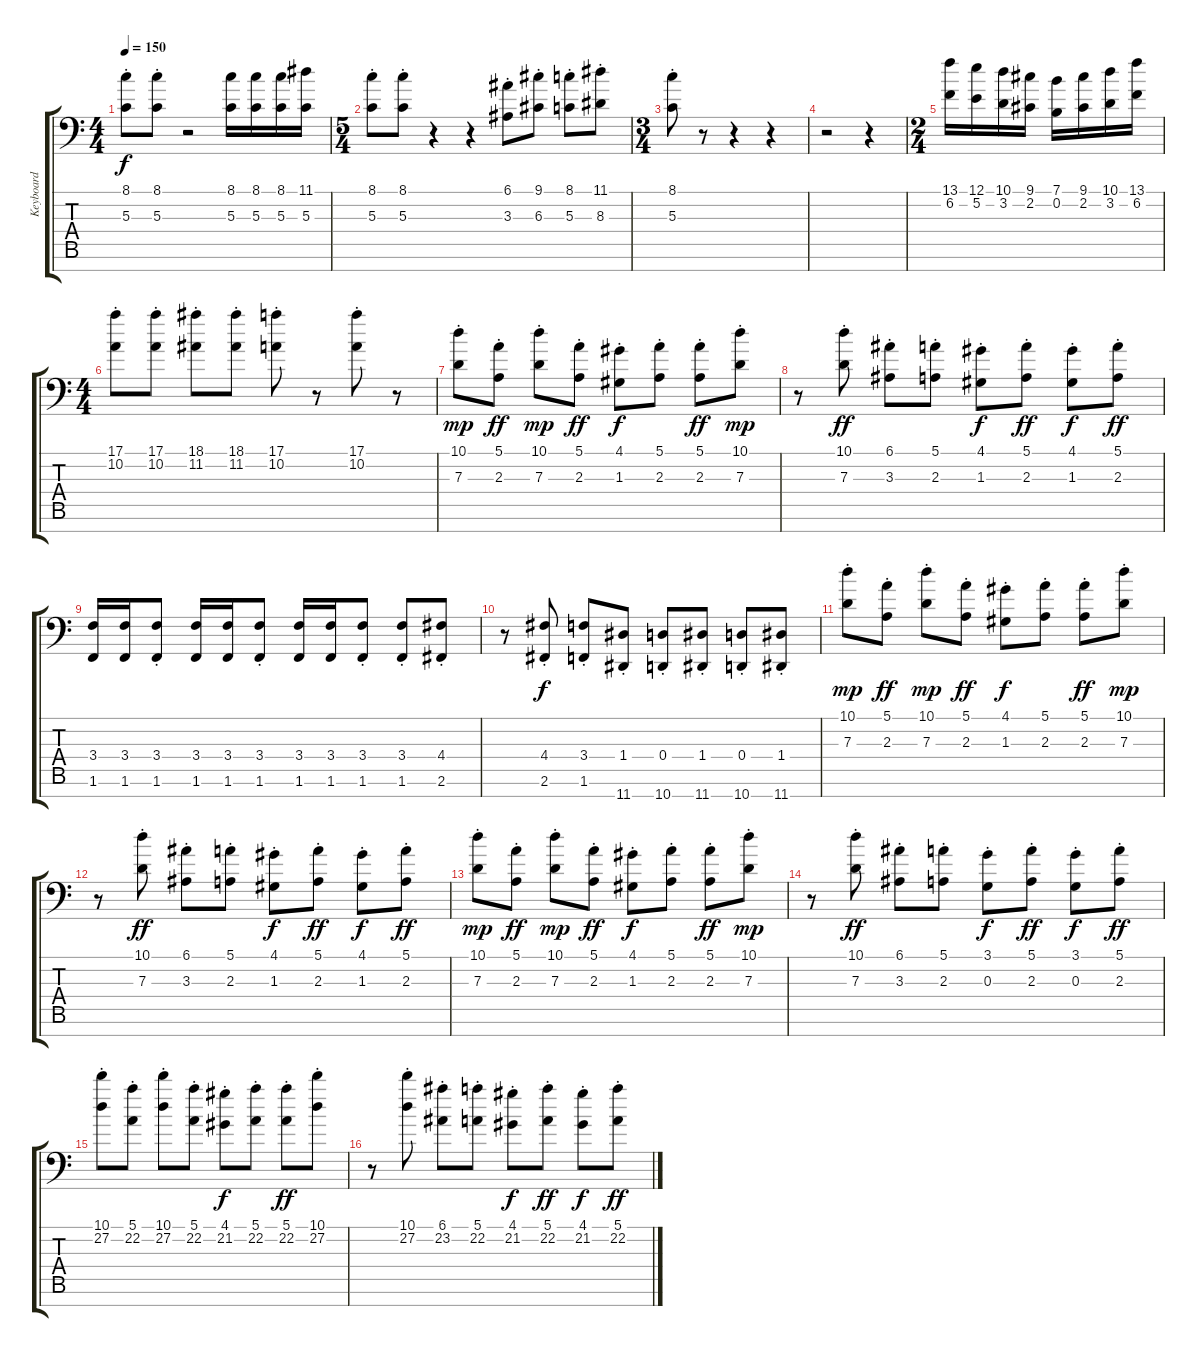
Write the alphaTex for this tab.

\track ("Keyboard" "Keyboard") {instrument stringensemble1}
\staff {score tabs}
\tuning (E4 B3 G3 D3 A2 E2 E1) {hide}
\ts (4 4)
\tempo 150
\clef f4
\ks c
(8.1{st} 5.3{st}).8{dy f} (8.1{st} 5.3{st}).8 r.2 (8.1 5.3).16 (8.1 5.3).16 (8.1 5.3).16 (11.1 5.3).16 |
\ts (5 4)
(8.1{st} 5.3{st}).8 (8.1{st} 5.3{st}).8 r.4 r.4 (6.1{st} 3.3{st}).8 (9.1{st} 6.3{st}).8 (8.1{st} 5.3{st}).8 (11.1{st} 8.3{st}).8 |
\ts (3 4)
(8.1{st} 5.3{st}).8 r.8 r.4 r.4 |
r.2 r.4 |
\ts (2 4)
(13.1 6.2).16 (12.1 5.2).16 (10.1 3.2).16 (9.1 2.2).16 (7.1 0.2).16 (9.1 2.2).16 (10.1 3.2).16 (13.1 6.2).16 |
\ts (4 4)
(17.1{st} 10.2{st}).8 (17.1{st} 10.2{st}).8 (18.1{st} 11.2{st}).8 (18.1{st} 11.2{st}).8 (17.1{st} 10.2{st}).8 r.8 (17.1{st} 10.2{st}).8 r.8 |
(10.1{st} 7.3{st}).8{dy mp} (5.1{st} 2.3{st}).8{dy ff} (10.1{st} 7.3{st}).8{dy mp} (5.1{st} 2.3{st}).8{dy ff} (4.1{st} 1.3{st}).8{dy f} (5.1{st} 2.3{st}).8 (5.1{st} 2.3{st}).8{dy ff} (10.1{st} 7.3{st}).8{dy mp} |
r.8 (10.1{st} 7.3{st}).8{dy ff} (6.1{st} 3.3{st}).8 (5.1{st} 2.3{st}).8 (4.1{st} 1.3{st}).8{dy f} (5.1{st} 2.3{st}).8{dy ff} (4.1{st} 1.3{st}).8{dy f} (5.1{st} 2.3{st}).8{dy ff} |
(3.4 1.6).16 (3.4 1.6).16 (3.4{st} 1.6{st}).8 (3.4 1.6).16 (3.4 1.6).16 (3.4{st} 1.6{st}).8 (3.4 1.6).16 (3.4 1.6).16 (3.4{st} 1.6{st}).8 (3.4{st} 1.6{st}).8 (4.4{st} 2.6{st}).8 |
r.8 (4.4{st} 2.6{st}).8{dy f} (3.4{st} 1.6{st}).8 (1.4{st} 11.7{st}).8 (0.4{st} 10.7{st}).8 (1.4{st} 11.7{st}).8 (0.4{st} 10.7{st}).8 (1.4{st} 11.7{st}).8 |
(10.1{st} 7.3{st}).8{dy mp} (5.1{st} 2.3{st}).8{dy ff} (10.1{st} 7.3{st}).8{dy mp} (5.1{st} 2.3{st}).8{dy ff} (4.1{st} 1.3{st}).8{dy f} (5.1{st} 2.3{st}).8 (5.1{st} 2.3{st}).8{dy ff} (10.1{st} 7.3{st}).8{dy mp} |
r.8 (10.1{st} 7.3{st}).8{dy ff} (6.1{st} 3.3{st}).8 (5.1{st} 2.3{st}).8 (4.1{st} 1.3{st}).8{dy f} (5.1{st} 2.3{st}).8{dy ff} (4.1{st} 1.3{st}).8{dy f} (5.1{st} 2.3{st}).8{dy ff} |
(10.1{st} 7.3{st}).8{dy mp} (5.1{st} 2.3{st}).8{dy ff} (10.1{st} 7.3{st}).8{dy mp} (5.1{st} 2.3{st}).8{dy ff} (4.1{st} 1.3{st}).8{dy f} (5.1{st} 2.3{st}).8 (5.1{st} 2.3{st}).8{dy ff} (10.1{st} 7.3{st}).8{dy mp} |
r.8 (10.1{st} 7.3{st}).8{dy ff} (6.1{st} 3.3{st}).8 (5.1{st} 2.3{st}).8 (3.1{st} 0.3{st}).8{dy f} (5.1{st} 2.3{st}).8{dy ff} (3.1{st} 0.3{st}).8{dy f} (5.1{st} 2.3{st}).8{dy ff} |
(10.1{st} 27.2{st}).8 (5.1{st} 22.2{st}).8 (10.1{st} 27.2{st}).8 (5.1{st} 22.2{st}).8 (4.1{st} 21.2{st}).8{dy f} (5.1{st} 22.2{st}).8 (5.1{st} 22.2{st}).8{dy ff} (10.1{st} 27.2{st}).8 |
r.8 (10.1{st} 27.2{st}).8 (6.1{st} 23.2{st}).8 (5.1{st} 22.2{st}).8 (4.1{st} 21.2{st}).8{dy f} (5.1{st} 22.2{st}).8{dy ff} (4.1{st} 21.2{st}).8{dy f} (5.1{st} 22.2{st}).8{dy ff}
